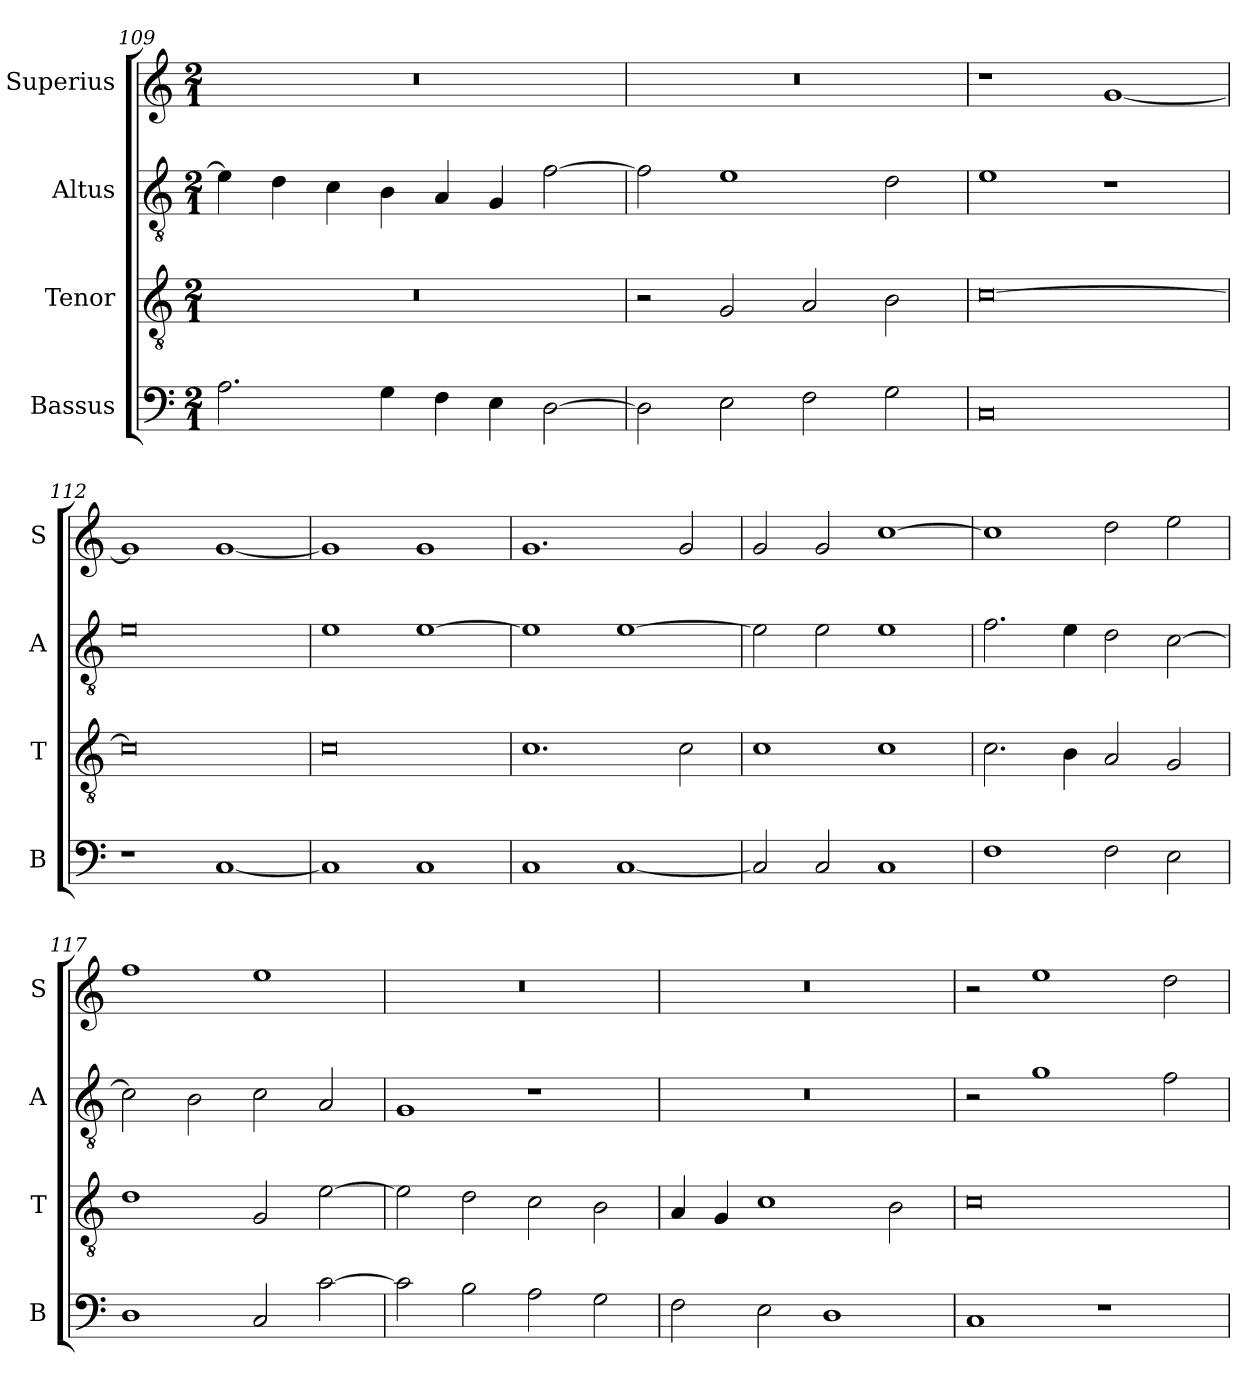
**kern	**kern	**kern	**kern
*part4	*part3	*part2	*part1
*staff4	*staff3	*staff2	*staff1
*I"Bassus	*I"Tenor	*I"Altus	*I"Superius
*I'B	*I'T	*I'A	*I'S
*clefF4	*clefGv2	*clefGv2	*clefG2
*k[]	*k[]	*k[]	*k[]
*M2/1	*M2/1	*M2/1	*M2/1
=109	=109	=109	=109
2.A\	0r	4e\]	0r
.	.	4d\	.
.	.	4c\	.
4G\	.	4B\	.
4F\	.	4A/	.
4E\	.	4G/	.
[2D\	.	[2f\	.
=110	=110	=110	=110
2D\]	2r	2f\]	0r
2E\	2G/	1e	.
2F\	2A/	.	.
2G\	2B\	2d\	.
=111	=111	=111	=111
0C	[0c	1e	1r
.	.	1r	[1g
=112	=112	=112	=112
1r	0c]	0e	1g]
[1C	.	.	[1g
=113	=113	=113	=113
1C]	0c	1e	1g]
1C	.	[1e	1g
=114	=114	=114	=114
1C	1.c	1e]	1.g
[1C	.	[1e	.
.	2c\	.	2g/
=115	=115	=115	=115
2C/]	1c	2e\]	2g/
2C/	.	2e\	2g/
1C	1c	1e	[1cc
=116	=116	=116	=116
1F	2.c\	2.f\	1cc]
.	4B\	4e\	.
2F\	2A/	2d\	2dd\
2E\	2G/	[2c\	2ee\
=117	=117	=117	=117
1D	1d	2c\]	1ff
.	.	2B\	.
2C/	2G/	2c\	1ee
[2c\	[2e\	2A/	.
=118	=118	=118	=118
2c\]	2e\]	1G	0r
2B\	2d\	.	.
2A\	2c\	1r	.
2G\	2B\	.	.
=119	=119	=119	=119
2F\	4A/	0r	0r
.	4G/	.	.
2E\	1c	.	.
1D	.	.	.
.	2B\	.	.
=120	=120	=120	=120
1C	0c	2r	2r
.	.	1g	1ee
1r	.	.	.
.	.	2f\	2dd\
=	=	=	=
*-	*-	*-	*-
